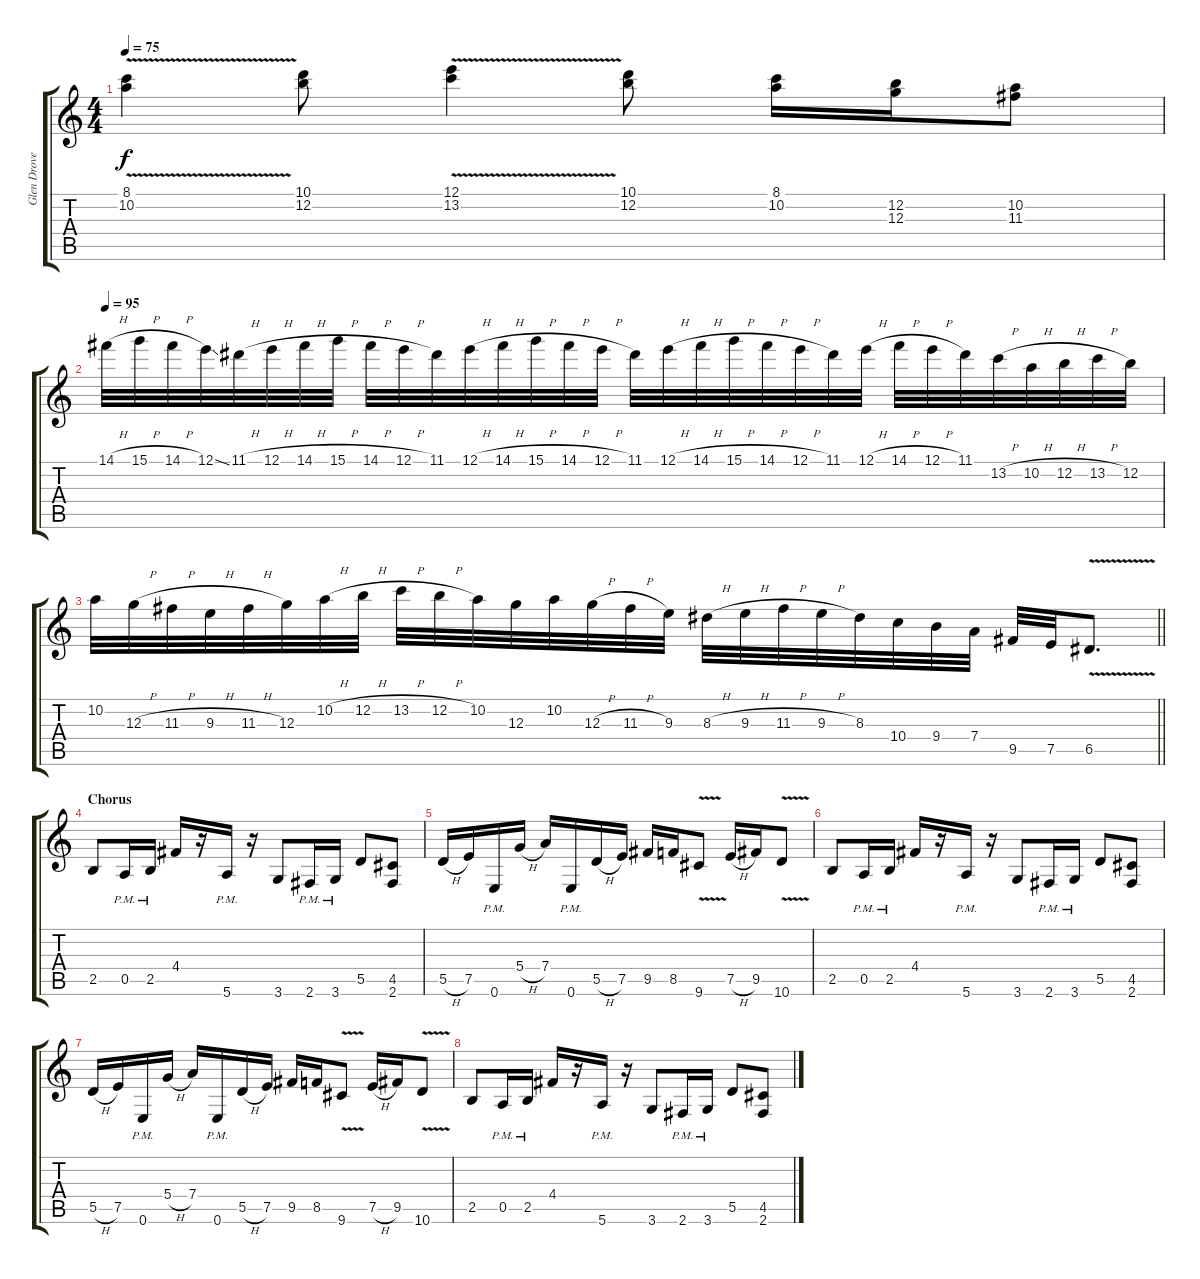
\track ("Glen Drover" "Glen Drove") {instrument distortionguitar}
\staff {score tabs}
\tuning (E4 B3 G3 D3 A2 E2) {hide}
\ts (4 4)
\tempo 75
\clef g2
\ks c
(8.1{v} 10.2{v}).4{dy f} (10.1 12.2).8 (12.1{v} 13.2{v}).4 (10.1 12.2).8 (8.1 10.2).16 (12.2 12.3).16 (10.2 11.3).8 |
\tempo 95
14.1{h}.32 15.1{h}.32 14.1{h}.32 12.1{ss}.32 11.1{h}.32 12.1{h}.32 14.1{h}.32 15.1{h}.32 14.1{h}.32 12.1{h}.32 11.1.32 12.1{h}.32 14.1{h}.32 15.1{h}.32 14.1{h}.32 12.1{h}.32 11.1.32 12.1{h}.32 14.1{h}.32 15.1{h}.32 14.1{h}.32 12.1{h}.32 11.1.32 12.1{h}.32 14.1{h}.32 12.1{h}.32 11.1.32 13.2{h}.32 10.2{h}.32 12.2{h}.32 13.2{h}.32 12.2.32 |
\barLineRight lightlight
10.2.32 12.3{h}.32 11.3{h}.32 9.3{h}.32 11.3{h}.32 12.3.32 10.2{h}.32 12.2{h}.32 13.2{h}.32 12.2{h}.32 10.2.32 12.3.32 10.2.32 12.3{h}.32 11.3{h}.32 9.3.32 8.3{h}.32 9.3{h}.32 11.3{h}.32 9.3{h}.32 8.3.32 10.4.32 9.4.32 7.4.32 9.5.32 7.5.32 6.5{v}.8{d} |
\section ("" "Chorus")
2.5.8 0.5{pm}.16 2.5{pm}.16 4.4.16 r.16 5.6{pm}.16 r.16 3.6.8 2.6{pm}.16 3.6{pm}.16 5.5.8 (4.5 2.6).8 |
5.5{h}.16 7.5.16 0.6{pm}.16 5.4{h}.16 7.4.16 0.6{pm}.16 5.5{h}.16 7.5.16 9.5.16 8.5.16 9.6{v}.8 7.5{h}.16 9.5.16 10.6{v}.8 |
2.5.8 0.5{pm}.16 2.5{pm}.16 4.4.16 r.16 5.6{pm}.16 r.16 3.6.8 2.6{pm}.16 3.6{pm}.16 5.5.8 (4.5 2.6).8 |
5.5{h}.16 7.5.16 0.6{pm}.16 5.4{h}.16 7.4.16 0.6{pm}.16 5.5{h}.16 7.5.16 9.5.16 8.5.16 9.6{v}.8 7.5{h}.16 9.5.16 10.6{v}.8 |
2.5.8 0.5{pm}.16 2.5{pm}.16 4.4.16 r.16 5.6{pm}.16 r.16 3.6.8 2.6{pm}.16 3.6{pm}.16 5.5.8 (4.5 2.6).8
